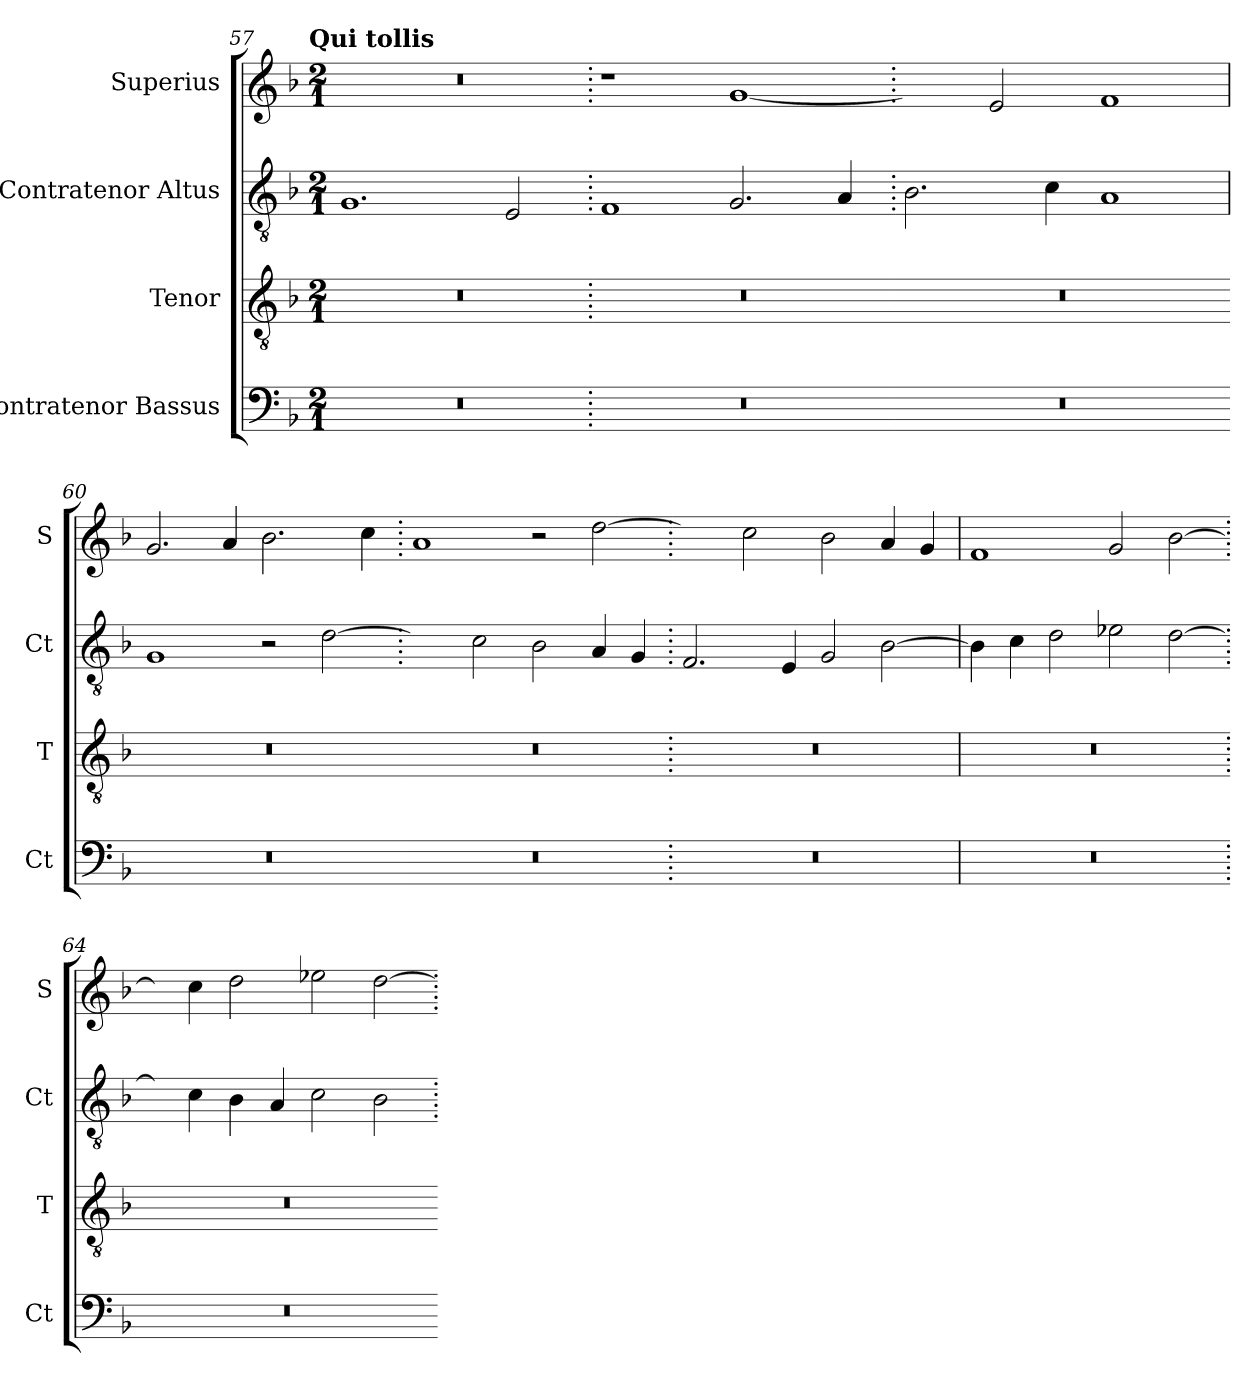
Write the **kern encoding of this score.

**kern	**kern	**kern	**kern
*part4	*part3	*part2	*part1
*staff4	*staff3	*staff2	*staff1
*I"Contratenor Bassus	*I"Tenor	*I"Contratenor Altus	*I"Superius
*I'Ct	*I'T	*I'Ct	*I'S
*clefF4	*clefGv2	*clefGv2	*clefG2
*k[b-]	*k[b-]	*k[b-]	*k[b-]
!!LO:TX:omd:t=Qui tollis
*M2/1	*M2/1	*M2/1	*M2/1
=57	=57	=57	=57
!	!LO:N:vis=1	!	!
0r	0r	1.G	0r
.	.	2E	.
=58.	=58.	=58.	=58.
!	!LO:N:vis=1	!	!
0r	0r	1F	1r
.	.	2.G	[1g
.	.	4A	.
=59.	=59	=59.	=59.
!	!LO:N:vis=1	!	!
0r	0r	2.B-	2gyy]
.	.	.	2e
.	.	4c	.
.	.	1A	1f
=60	=60.	=60	=60
!	!LO:N:vis=1	!	!
0r	0r	1G	2.g
.	.	.	4a
.	.	2r	2.b-
.	.	[2d	.
.	.	.	4cc
=61.	=61	=61.	=61.
!	!LO:N:vis=1	!	!
0r	0r	2dyy]	1a
.	.	2c	.
.	.	2B-	2r
.	.	4A	[2dd
.	.	4G	.
=62.	=62.	=62.	=62.
!	!LO:N:vis=1	!	!
0r	0r	2.F	2ddyy]
.	.	.	2cc
.	.	4E	.
.	.	2G	2b-
.	.	[2B-	4a
.	.	.	4g
=63	=63	=63	=63
!	!LO:N:vis=1	!	!
0r	0r	4B-]	1f
.	.	4c	.
.	.	2d	.
.	.	2e-X	2g
.	.	[2d	[2b-
=64.	=64.	=64.	=64.
!	!LO:N:vis=1	!	!
0r	0r	4dyy]	4b-yy]
.	.	4c	4cc
.	.	4B-	2dd
.	.	4A	.
.	.	2c	2ee-X
.	.	2B-	[2dd
=.	=	=.	=.
*-	*-	*-	*-
